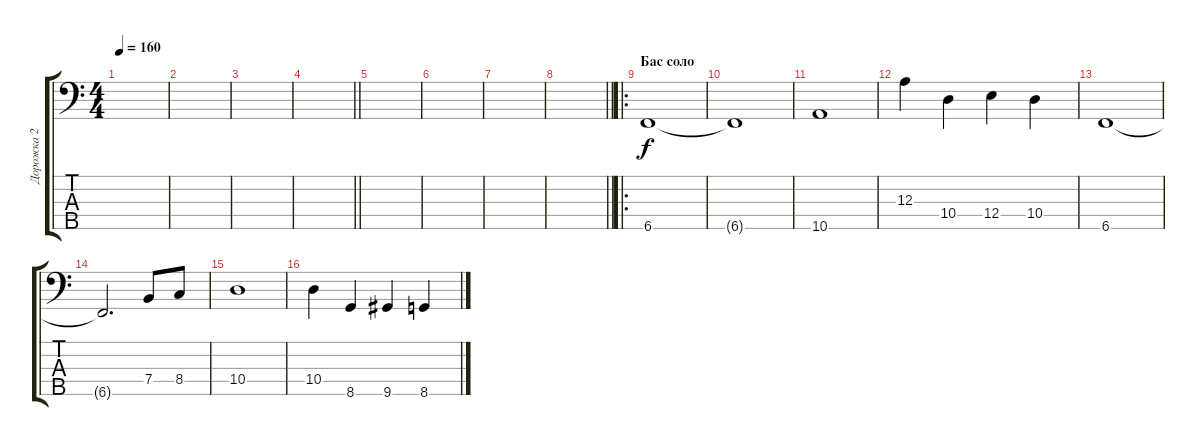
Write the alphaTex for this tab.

\track ("Дорожка 2" "Дорожка 2") {instrument electricbassfinger}
\staff {score tabs}
\tuning (G2 D2 A1 E1 B0) {hide}
\ts (4 4)
\tempo 160
\clef f4
\ks c
|
|
|
\barLineRight lightlight
|
|
|
|
\barLineRight lightlight
|
\ro
\section ("" "Бас соло")
6.5.1 |
6.5{t}.1 |
10.5.1 |
12.3.4 10.4.4 12.4.4 10.4.4 |
6.5.1 |
6.5{t}.2{d} 7.4.8 8.4.8 |
10.4.1 |
10.4.4 8.5.4 9.5.4 8.5.4
